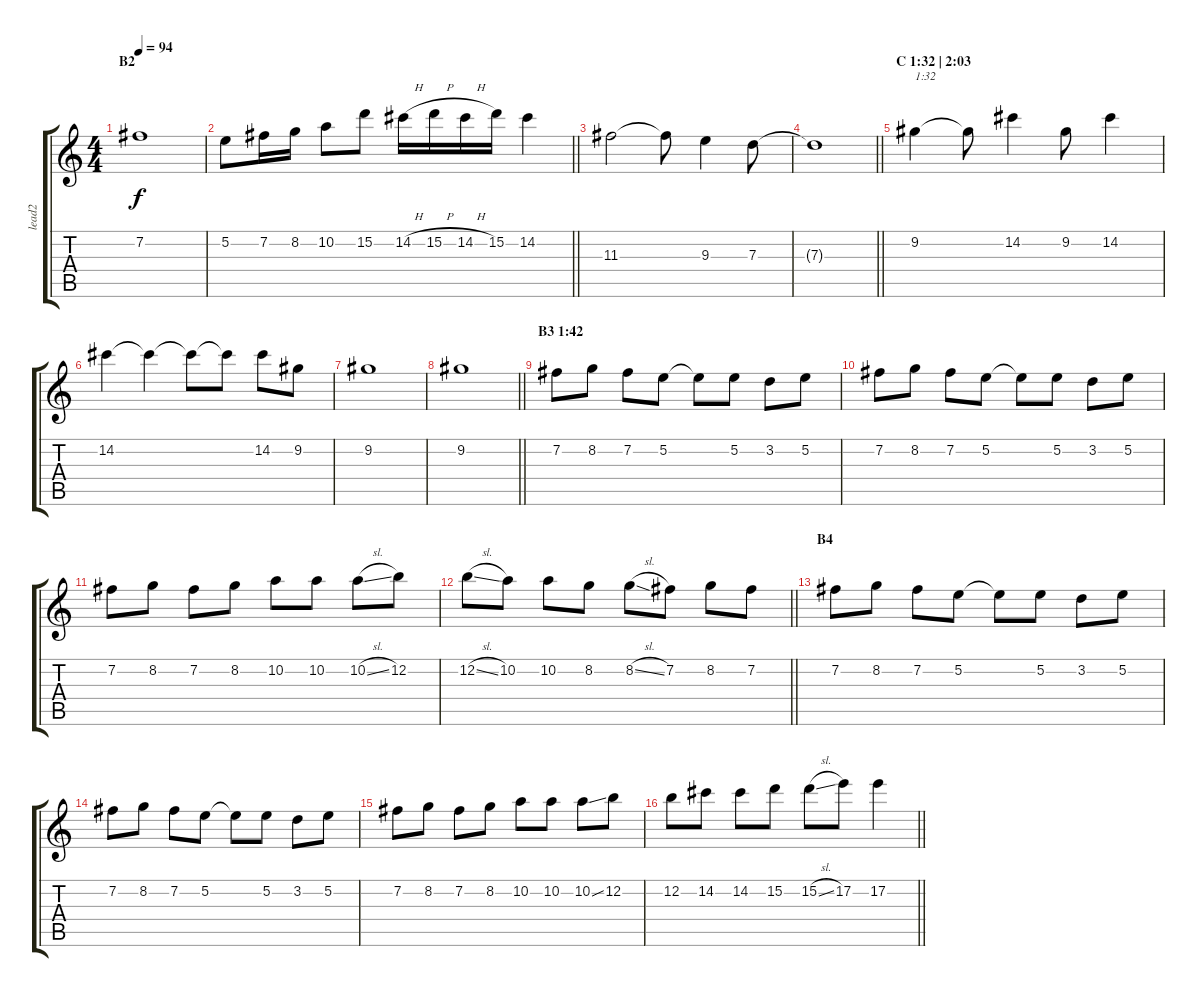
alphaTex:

\track ("lead2" "lead2") {instrument distortionguitar}
\staff {score tabs}
\tuning (E4 B3 G3 D3 A2 E2) {hide}
\ts (4 4)
\section ("" "B2")
\tempo 94
\clef g2
\ks c
7.2.1{dy f} |
\barLineRight lightlight
5.2.8 7.2.16 8.2.16 10.2.8 15.2.8 14.2{h}.16 15.2{h}.16 14.2{h}.16 15.2.16 14.2.4 |
\section ("" "")
11.3.2 11.3{t}.8 9.3.4 7.3.8 |
\barLineRight lightlight
7.3{t}.1 |
\section ("" "C 1:32 | 2:03")
9.2.4{txt "1:32"} 9.2{t}.8 14.2.4 9.2.8 14.2.4 |
14.2.4 14.2{t}.4 14.2{t}.8 14.2{t}.8 14.2.8 9.2.8 |
9.2.1 |
\barLineRight lightlight
9.2.1 |
\section ("" "B3 1:42")
7.2.8 8.2.8 7.2.8 5.2.8 5.2{t}.8 5.2.8 3.2.8 5.2.8 |
7.2.8 8.2.8 7.2.8 5.2.8 5.2{t}.8 5.2.8 3.2.8 5.2.8 |
7.2.8 8.2.8 7.2.8 8.2.8 10.2.8 10.2.8 10.2{sl}.8 12.2.8 |
\barLineRight lightlight
12.2{sl}.8 10.2.8 10.2.8 8.2.8 8.2{sl}.8 7.2.8 8.2.8 7.2.8 |
\section ("" "B4")
7.2.8 8.2.8 7.2.8 5.2.8 5.2{t}.8 5.2.8 3.2.8 5.2.8 |
7.2.8 8.2.8 7.2.8 5.2.8 5.2{t}.8 5.2.8 3.2.8 5.2.8 |
7.2.8 8.2.8 7.2.8 8.2.8 10.2.8 10.2.8 10.2{ss}.8 12.2.8 |
\barLineRight lightlight
12.2.8 14.2.8 14.2.8 15.2.8 15.2{sl}.8 17.2.8 17.2.4
